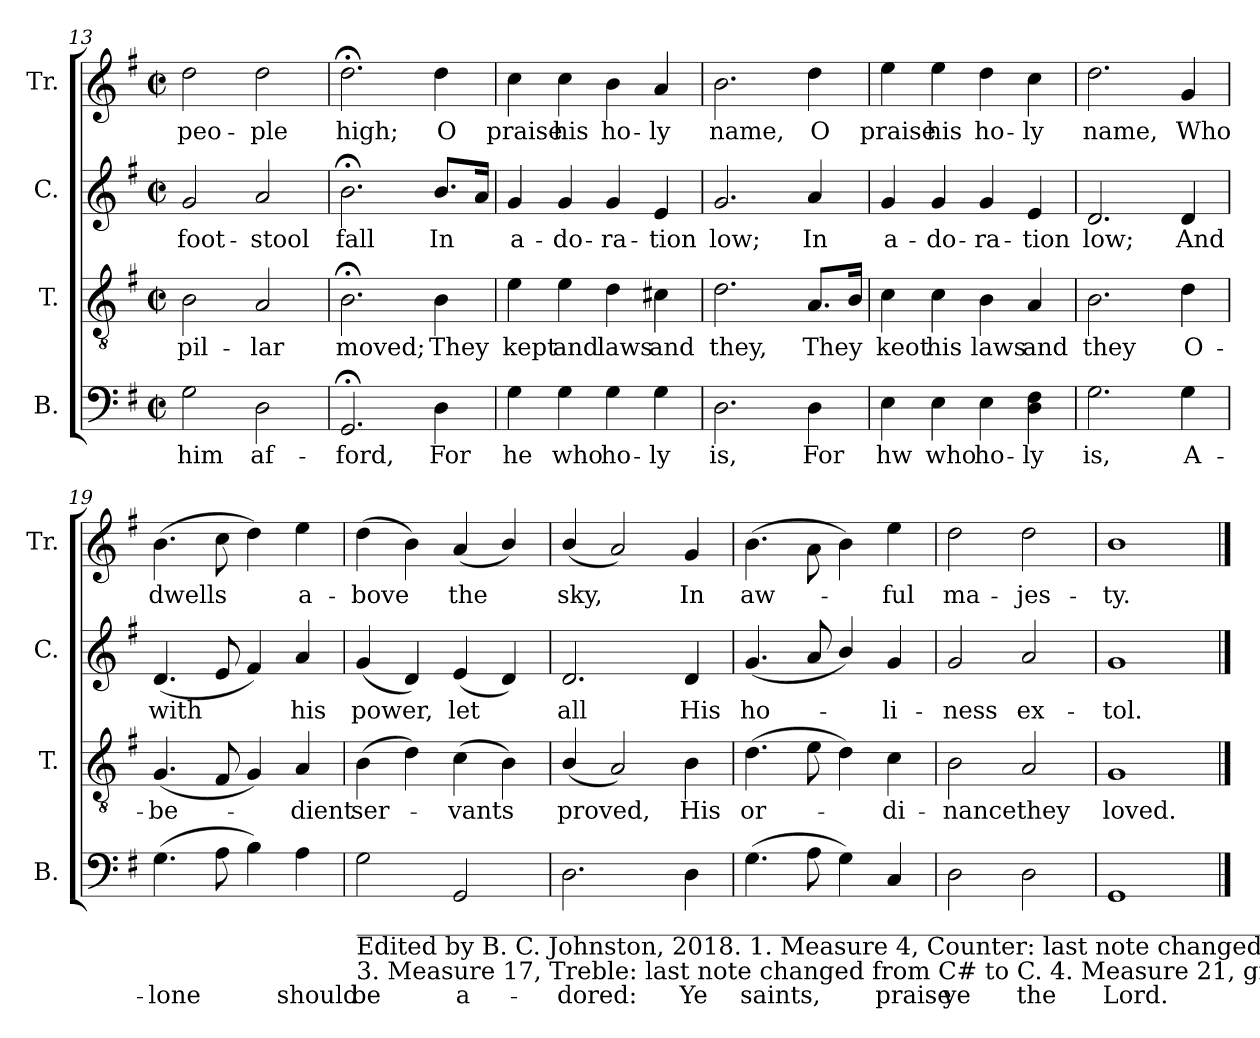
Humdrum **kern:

**kern	**text	**kern	**text	**kern	**text	**kern	**text
*part4	*part4	*part3	*part3	*part2	*part2	*part1	*part1
*staff4	*staff4	*staff3	*staff3	*staff2	*staff2	*staff1	*staff1
*I"B.	*	*I"T.	*	*I"C.	*	*I"Tr.	*
*I'B.	*	*I'T.	*	*I'C.	*	*I'Tr.	*
*clefF4	*	*clefGv2	*	*clefG2	*	*clefG2	*
*k[f#]	*	*k[f#]	*	*k[f#]	*	*k[f#]	*
*M2/2	*	*M2/2	*	*M2/2	*	*M2/2	*
*met(c|)	*	*met(c|)	*	*met(c|)	*	*met(c|)	*
=13	=13	=13	=13	=13	=13	=13	=13
2G\	him	2B\	pil-	2g/	foot-	2dd\	peo-
2D\	af-	2A/	-lar	2a/	-stool	2dd\	-ple
=14	=14	=14	=14	=14	=14	=14	=14
2.GG;</	-ford,	2.B;<\	moved;	2.b;<\	fall	2.dd;<\	high;
4D\	For	4B\	They	8.b/L	In	4dd\	O
.	.	.	.	16a/Jk	.	.	.
=15	=15	=15	=15	=15	=15	=15	=15
4G\	he	4e\	kept	4g/	a-	4cc\	praise
4G\	who	4e\	and	4g/	-do-	4cc\	his
4G\	ho-	4d\	laws	4g/	-ra-	4b\	ho-
4G\	-ly	4c#X\	and	4e/	-tion	4a/	-ly
=16	=16	=16	=16	=16	=16	=16	=16
2.D\	is,	2.d\	they,	2.g/	low;	2.b\	name,
4D\	For	8.A/L	They	4a/	In	4dd\	O
.	.	16B/Jk	.	.	.	.	.
=17	=17	=17	=17	=17	=17	=17	=17
4E\	hw	4c\	keot	4g/	a-	4ee\	praise
4E\	who	4c\	his	4g/	-do-	4ee\	his
4E\	ho-	4B\	laws	4g/	-ra-	4dd\	ho-
4D\ 4F#\	-ly	4A/	and	4e/	-tion	4cc\	-ly
=18	=18	=18	=18	=18	=18	=18	=18
2.G\	is,	2.B\	they	2.d/	low;	2.dd\	name,
4G\	A-	4d\	O-	4d/	And	4g/	Who
!!LO:LB:g=z
=19	=19	=19	=19	=19	=19	=19	=19
(4.G\	-lone	(4.G/	-be-	(4.d/	with	(4.b\	dwells
8A\	.	8F#/	.	8e/	.	8cc\	.
4B\)	.	4G/)	.	4f#/)	.	4dd\)	.
4A\	should	4A/	-dient	4a/	his	4ee\	a-
=20	=20	=20	=20	=20	=20	=20	=20
!LO:TX:b:t=__________________________________________________________________________________________________________________	!	!	!	!	!	!	!
!LO:TX:b:t=Edited by B. C. Johnston, 2018.     1. Measure 4, Counter&colon; last note changed from G to A.     2. Measure 10, Bass&colon; third note changed from G to F#.	!	!	!	!	!	!	!
!LO:TX:b:t=3. Measure 17, Treble&colon; last note changed from C# to C.     4. Measure 21, grace quarter-notes converted to normal quarter-notes in Treble and Tenor.	!	!	!	!	!	!	!
2G\	be	(4B\	ser-	(4g/	power,	(4dd\	-bove
.	.	4d\)	.	4d/)	.	4b\)	.
2GG/	a-	(4c\	-vants	(4e/	let	(4a/	the
.	.	4B\)	.	4d/)	.	4b/)	.
=21	=21	=21	=21	=21	=21	=21	=21
2.D\	-dored:	(4B/	proved,	2.d/	all	(4b/	sky,
.	.	2A/)	.	.	.	2a/)	.
4D\	Ye	4B\	His	4d/	His	4g/	In
=22	=22	=22	=22	=22	=22	=22	=22
(4.G\	saints,	(4.d\	or-	(4.g/	ho-	(4.b\	aw-
8A\	.	8e\	.	8a/	.	8a\	.
4G\)	.	4d\)	.	4b/)	.	4b\)	.
4C/	praise	4c\	-di-	4g/	-li-	4ee\	-ful
=23	=23	=23	=23	=23	=23	=23	=23
2D\	ye	2B\	-nance	2g/	-ness	2dd\	ma-
2D\	the	2A/	they	2a/	ex-	2dd\	-jes-
=24	=24	=24	=24	=24	=24	=24	=24
1GG	Lord.	1G	loved.	1g	-tol.	1b	-ty.
==	==	==	==	==	==	==	==
*-	*-	*-	*-	*-	*-	*-	*-
